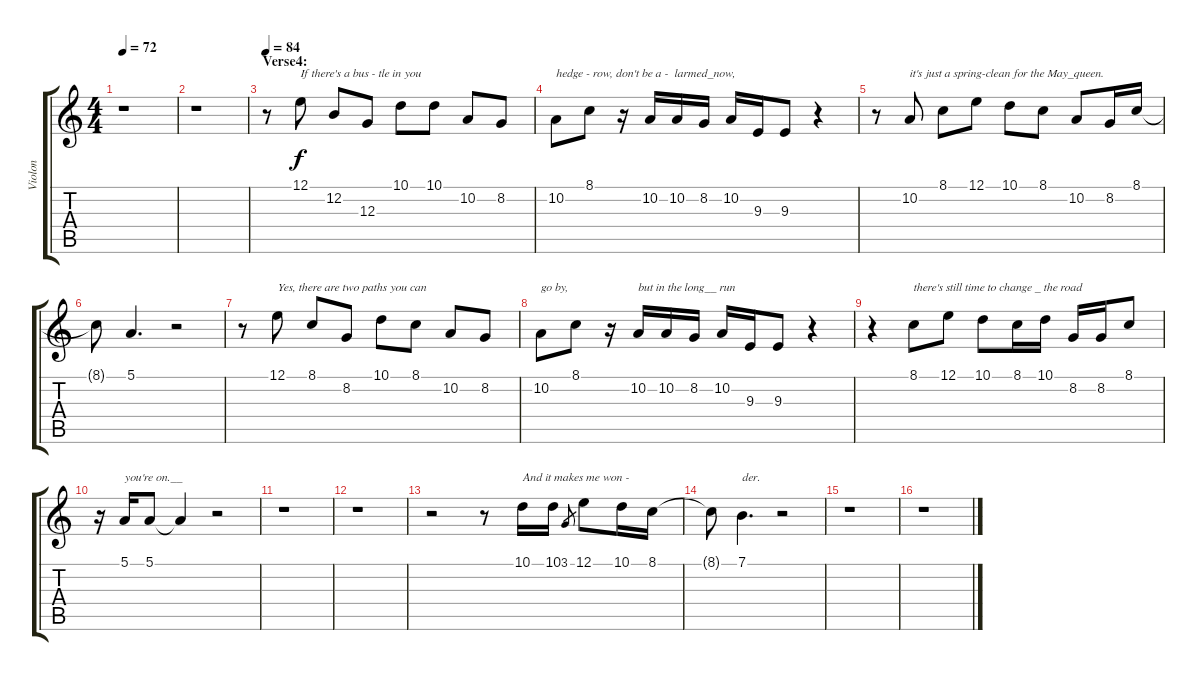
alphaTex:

\track ("Violon" "Violon") {instrument viola}
\staff {score tabs}
\tuning (E4 B3 G3 D3 A2 E2) {hide}
\ts (4 4)
\tempo 72
\clef g2
\ks c
r.1{dy f} |
r.1 |
\section ("" "Verse4:")
\tempo 84
r.8 12.1.8{txt "If there's a bus - tle in you"} 12.2.8 12.3.8 10.1.8 10.1.8 10.2.8 8.2.8 |
10.2.8{txt "hedge - row, don't be a -  larmed_now,"} 8.1.8 r.16 10.2.16 10.2.16 8.2.16 10.2.16 9.3.16 9.3.8 r.4 |
r.8 10.2.8{txt "it's just a spring-clean for the May_queen."} 8.1.8 12.1.8 10.1.8 8.1.8 10.2.8 8.2.16 8.1.16 |
8.1{t}.8 5.1.4{d} r.2 |
r.8 12.1.8{txt "Yes, there are two paths you can"} 8.1.8 8.2.8 10.1.8 8.1.8 10.2.8 8.2.8 |
10.2.8{txt "go by, "} 8.1.8 r.16 10.2.16{txt "but in the long__ run"} 10.2.16 8.2.16 10.2.16 9.3.16 9.3.8 r.4 |
r.4 8.1.8{txt "there's still time to change _ the road"} 12.1.8 10.1.8 8.1.16 10.1.16 8.2.16 8.2.16 8.1.8 |
r.16 5.1.16{txt "you're on.__"} 5.1.8 5.1{t}.4 r.2 |
r.1 |
r.1 |
r.2 r.8 10.1.16{txt "And it makes me won -"} 10.1.16 3.1.8{gr} 12.1.8 10.1.16 8.1.16 |
8.1{t}.8 7.1.4{d txt "der."} r.2 |
r.1 |
r.1
